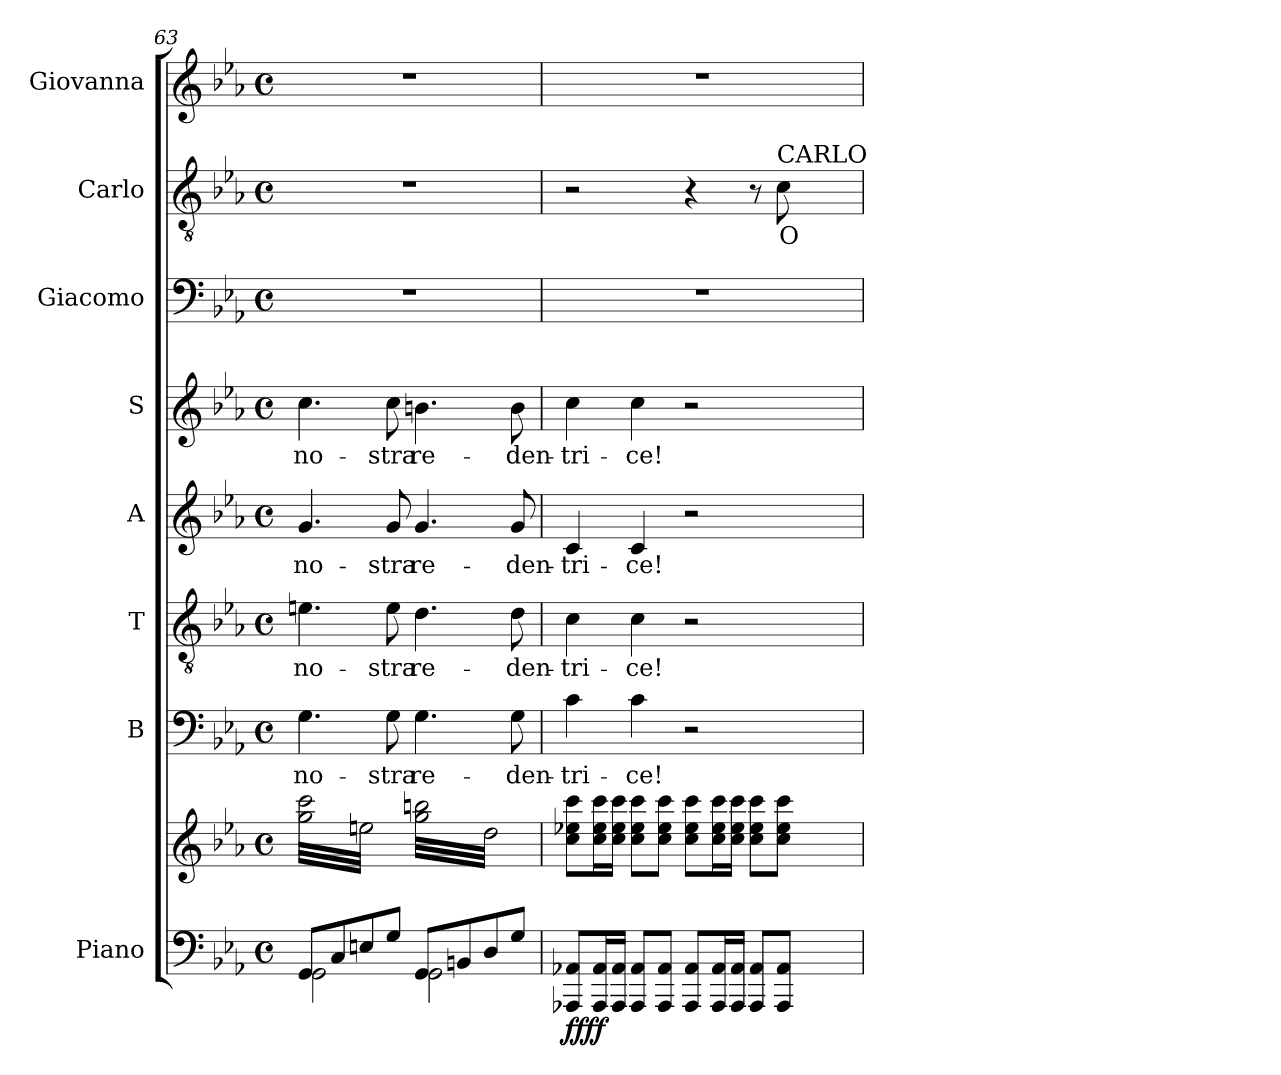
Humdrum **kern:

**kern	**kern	**dynam	**kern	**text	**kern	**text	**kern	**text	**kern	**text	**kern	**kern	**text	**kern
*part8	*part8	*part8	*part7	*part7	*part6	*part6	*part5	*part5	*part4	*part4	*part3	*part2	*part2	*part1
*staff9	*staff8	*staff8/9	*staff7	*staff7	*staff6	*staff6	*staff5	*staff5	*staff4	*staff4	*staff3	*staff2	*staff2	*staff1
*I"Piano	*	*	*I"B	*	*I"T	*	*I"A	*	*I"S	*	*I"Giacomo	*I"Carlo	*	*I"Giovanna
*I'Pno	*	*	*I'B	*	*I'T	*	*I'A	*	*I'S	*	*	*	*	*
!!LO:PB:g=z
*clefF4	*clefG2	*	*clefF4	*	*clefGv2	*	*clefG2	*	*clefG2	*	*clefF4	*clefGv2	*	*clefG2
*k[b-e-a-]	*k[b-e-a-]	*	*k[b-e-a-]	*	*k[b-e-a-]	*	*k[b-e-a-]	*	*k[b-e-a-]	*	*k[b-e-a-]	*k[b-e-a-]	*	*k[b-e-a-]
*M4/4	*M4/4	*	*M4/4	*	*M4/4	*	*M4/4	*	*M4/4	*	*M4/4	*M4/4	*	*M4/4
*met(c)	*met(c)	*	*met(c)	*	*met(c)	*	*met(c)	*	*met(c)	*	*met(c)	*met(c)	*	*met(c)
=63	=63	=63	=63	=63	=63	=63	=63	=63	=63	=63	=63	=63	=63	=63
*^	*	*	*	*	*	*	*	*	*	*	*	*	*	*
!	!	!	!	!	!LO:LY:b	!	!LO:LY:b	!	!LO:LY:b	!	!LO:LY:b	!	!	!	!
*	*	*tremolo	*	*	*	*	*	*	*	*	*	*	*	*	*
8GG/L	2GG\	32gg\ 32ccc\LLL	.	4.G\	no-	4.en\	no-	4.g/	no-	4.cc\	no-	1r	1r	.	1r
.	.	32een\	.	.	.	.	.	.	.	.	.	.	.	.	.
.	.	32gg\ 32ccc\	.	.	.	.	.	.	.	.	.	.	.	.	.
.	.	32een\	.	.	.	.	.	.	.	.	.	.	.	.	.
8C/	.	32gg\ 32ccc\	.	.	.	.	.	.	.	.	.	.	.	.	.
.	.	32een\	.	.	.	.	.	.	.	.	.	.	.	.	.
.	.	32gg\ 32ccc\	.	.	.	.	.	.	.	.	.	.	.	.	.
.	.	32een\	.	.	.	.	.	.	.	.	.	.	.	.	.
8En/	.	32gg\ 32ccc\	.	.	.	.	.	.	.	.	.	.	.	.	.
.	.	32een\	.	.	.	.	.	.	.	.	.	.	.	.	.
.	.	32gg\ 32ccc\	.	.	.	.	.	.	.	.	.	.	.	.	.
.	.	32een\	.	.	.	.	.	.	.	.	.	.	.	.	.
!	!	!	!	!	!LO:LY:b	!	!LO:LY:b	!	!LO:LY:b	!	!LO:LY:b	!	!	!	!
8G/J	.	32gg\ 32ccc\	.	8G\	-stra	8e\	-stra	8g/	-stra	8cc\	-stra	.	.	.	.
.	.	32een\	.	.	.	.	.	.	.	.	.	.	.	.	.
.	.	32gg\ 32ccc\	.	.	.	.	.	.	.	.	.	.	.	.	.
.	.	32een\JJJ	.	.	.	.	.	.	.	.	.	.	.	.	.
!	!	!	!	!	!LO:LY:b	!	!LO:LY:b	!	!LO:LY:b	!	!LO:LY:b	!	!	!	!
8GG/L	2GG\	32gg\ 32bbn\LLL	.	4.G\	re-	4.d\	re-	4.g/	re-	4.bn\	re-	.	.	.	.
.	.	32dd\	.	.	.	.	.	.	.	.	.	.	.	.	.
.	.	32gg\ 32bbn\	.	.	.	.	.	.	.	.	.	.	.	.	.
.	.	32dd\	.	.	.	.	.	.	.	.	.	.	.	.	.
8BBn/	.	32gg\ 32bbn\	.	.	.	.	.	.	.	.	.	.	.	.	.
.	.	32dd\	.	.	.	.	.	.	.	.	.	.	.	.	.
.	.	32gg\ 32bbn\	.	.	.	.	.	.	.	.	.	.	.	.	.
.	.	32dd\	.	.	.	.	.	.	.	.	.	.	.	.	.
8D/	.	32gg\ 32bbn\	.	.	.	.	.	.	.	.	.	.	.	.	.
.	.	32dd\	.	.	.	.	.	.	.	.	.	.	.	.	.
.	.	32gg\ 32bbn\	.	.	.	.	.	.	.	.	.	.	.	.	.
.	.	32dd\	.	.	.	.	.	.	.	.	.	.	.	.	.
!	!	!	!	!	!LO:LY:b	!	!LO:LY:b	!	!LO:LY:b	!	!LO:LY:b	!	!	!	!
8G/J	.	32gg\ 32bbn\	.	8G\	-den-	8d\	-den-	8g/	-den-	8b\	-den-	.	.	.	.
.	.	32dd\	.	.	.	.	.	.	.	.	.	.	.	.	.
.	.	32gg\ 32bbn\	.	.	.	.	.	.	.	.	.	.	.	.	.
.	.	32dd\JJJ	.	.	.	.	.	.	.	.	.	.	.	.	.
*	*	*Xtremolo	*	*	*	*	*	*	*	*	*	*	*	*	*
*v	*v	*	*	*	*	*	*	*	*	*	*	*	*	*	*
=64	=64	=64	=64	=64	=64	=64	=64	=64	=64	=64	=64	=64	=64	=64
!	!	!LO:DY:b=2	!	!LO:LY:b	!	!LO:LY:b	!	!LO:LY:b	!	!LO:LY:b	!	!	!	!
!	!	!LO:DY:n=1:b	!	!	!	!	!	!	!	!	!	!	!	!
8AAA-X/ 8AA-X/L	8cc\ 8ee-X\ 8ccc\L	ff ff	4c\	-tri-	4c\	-tri-	4c/	-tri-	4cc\	-tri-	1r	2r	.	1r
.	.	.	.	.	.	.	.	.	.	.	.	.	.	.
.	.	.	.	.	.	.	.	.	.	.	.	.	.	.
.	.	.	.	.	.	.	.	.	.	.	.	.	.	.
16AAA-/ 16AA-/L	16cc\ 16ee-\ 16ccc\L	.	.	.	.	.	.	.	.	.	.	.	.	.
.	.	.	.	.	.	.	.	.	.	.	.	.	.	.
16AAA-/ 16AA-/JJ	16cc\ 16ee-\ 16ccc\JJ	.	.	.	.	.	.	.	.	.	.	.	.	.
.	.	.	.	.	.	.	.	.	.	.	.	.	.	.
!	!	!	!	!LO:LY:b	!	!LO:LY:b	!	!LO:LY:b	!	!LO:LY:b	!	!	!	!
8AAA-/ 8AA-/L	8cc\ 8ee-\ 8ccc\L	.	4c\	-ce!	4c\	-ce!	4c/	-ce!	4cc\	-ce!	.	.	.	.
8AAA-/ 8AA-/J	8cc\ 8ee-\ 8ccc\J	.	.	.	.	.	.	.	.	.	.	.	.	.
8AAA-/ 8AA-/L	8cc\ 8ee-\ 8ccc\L	.	2r	.	2r	.	2r	.	2r	.	.	4r	.	.
16AAA-/ 16AA-/L	16cc\ 16ee-\ 16ccc\L	.	.	.	.	.	.	.	.	.	.	.	.	.
16AAA-/ 16AA-/JJ	16cc\ 16ee-\ 16ccc\JJ	.	.	.	.	.	.	.	.	.	.	.	.	.
8AAA-/ 8AA-/L	8cc\ 8ee-\ 8ccc\L	.	.	.	.	.	.	.	.	.	.	8r	.	.
!	!	!	!	!	!	!	!	!	!	!	!	!LO:TX:a:t=CARLO	!	!
!	!	!	!	!	!	!	!	!	!	!	!	!	!LO:LY:b	!
8AAA-/ 8AA-/J	8cc\ 8ee-\ 8ccc\J	.	.	.	.	.	.	.	.	.	.	8c\	O	.
=	=	=	=	=	=	=	=	=	=	=	=	=	=	=
*-	*-	*-	*-	*-	*-	*-	*-	*-	*-	*-	*-	*-	*-	*-
